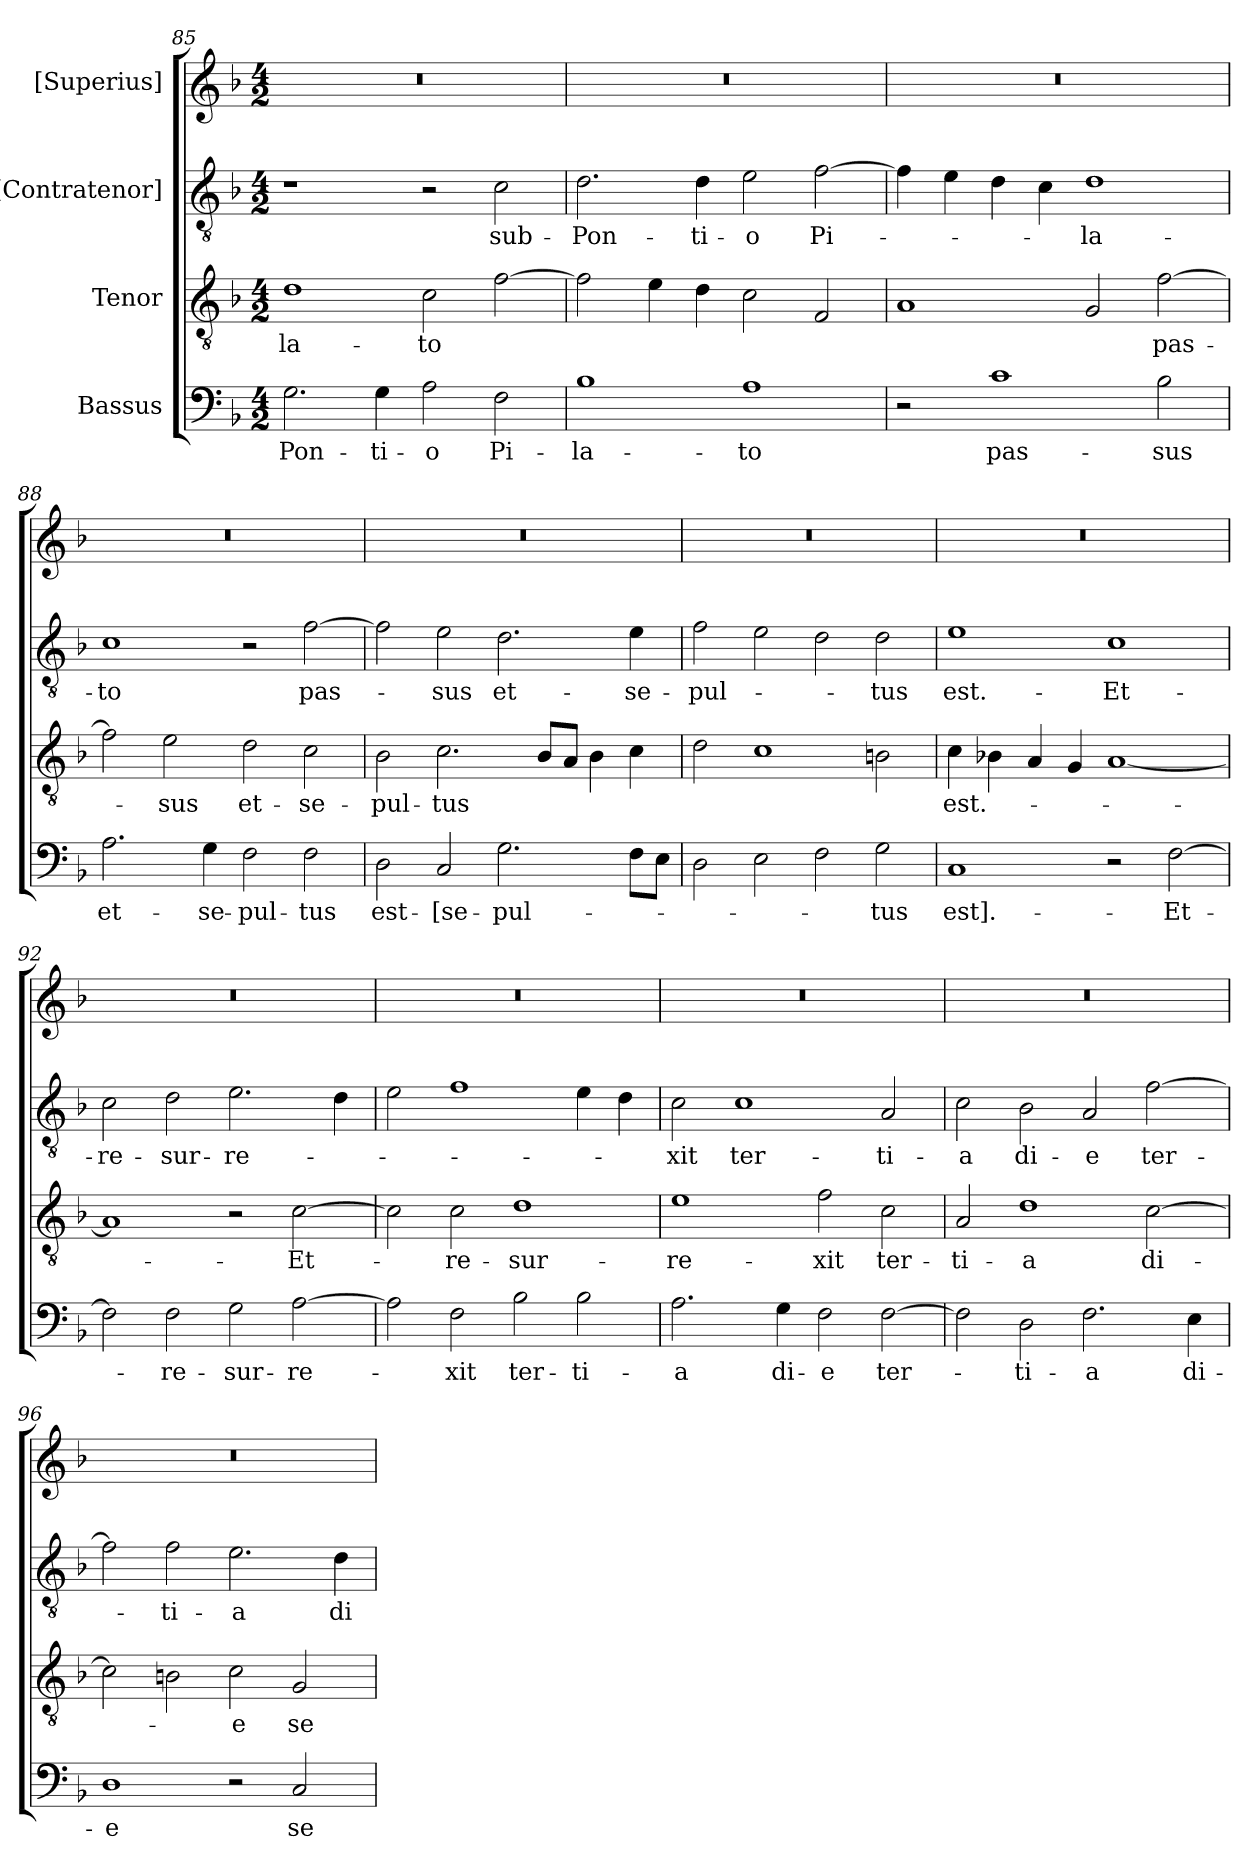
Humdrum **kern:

**kern	**text	**kern	**text	**kern	**text	**kern
*part4	*part4	*part3	*part3	*part2	*part2	*part1
*staff4	*staff4	*staff3	*staff3	*staff2	*staff2	*staff1
*I"Bassus	*	*I"Tenor	*	*I"[Contratenor]	*	*I"[Superius]
*clefF4	*	*clefGv2	*	*clefGv2	*	*clefG2
*k[b-]	*	*k[b-]	*	*k[b-]	*	*k[b-]
*M4/2	*	*M4/2	*	*M4/2	*	*M4/2
=85	=85	=85	=85	=85	=85	=85
2.G\	-Pon-	1d\	-la-	1r	.	0r
4G\	-ti-	.	.	.	.	.
2A\	-o	2c\	-to	2r	.	.
2F\	Pi-	[2f\	.	2c\	sub-	.
=86	=86	=86	=86	=86	=86	=86
1B-\	-la-	2f\]	.	2.d\	Pon-	0r
.	.	4e\	.	.	.	.
.	.	4d\	.	4d\	-ti-	.
1A\	-to	2c\	.	2e\	-o	.
.	.	2F/	.	[2f\	Pi-	.
=87	=87	=87	=87	=87	=87	=87
2r	.	1A/	.	4f\]	.	0r
.	.	.	.	4e\	.	.
1c\	pas-	.	.	4d\	.	.
.	.	.	.	4c\	.	.
.	.	2G/	.	1d\	-la-	.
2B-\	-sus	[2f\	pas-	.	.	.
=88	=88	=88	=88	=88	=88	=88
2.A\	et-	2f\]	.	1c\	-to	0r
.	.	2e\	-sus	.	.	.
4G\	se-	.	.	.	.	.
2F\	-pul-	2d\	et-	2r	.	.
2F\	-tus	2c\	se-	[2f\	pas-	.
=89	=89	=89	=89	=89	=89	=89
2D\	est-	2B-\	-pul-	2f\]	.	0r
2C/	[se-	2.c\	-tus	2e\	-sus	.
2.G\	-pul-	.	.	2.d\	et-	.
.	.	8B-/L	.	.	.	.
.	.	8A/J	.	.	.	.
.	.	4B-\	.	.	.	.
8F\L	.	4c\	.	4e\	se-	.
8E\J	.	.	.	.	.	.
=90	=90	=90	=90	=90	=90	=90
2D\	.	2d\	.	2f\	-pul-	0r
2E\	.	1c\	.	2e\	.	.
2F\	.	.	.	2d\	.	.
2G\	-tus	2Bn\	.	2d\	-tus	.
=91	=91	=91	=91	=91	=91	=91
1C/	est].-	4c\	est.-	1e\	est.-	0r
.	.	4B-X\	.	.	.	.
.	.	4A/	.	.	.	.
.	.	4G/	.	.	.	.
2r	.	[1A/	.	1c\	Et-	.
[2F\	Et-	.	.	.	.	.
=92	=92	=92	=92	=92	=92	=92
2F\]	.	1A/]	.	2c\	re-	0r
2F\	re-	.	.	2d\	-sur-	.
2G\	-sur-	2r	.	2.e\	-re-	.
[2A\	-re-	[2c\	Et-	.	.	.
.	.	.	.	4d\	.	.
=93	=93	=93	=93	=93	=93	=93
2A\]	.	2c\]	.	2e\	.	0r
2F\	-xit	2c\	re-	1f\	.	.
2B-\	ter-	1d\	-sur-	.	.	.
2B-\	-ti-	.	.	4e\	.	.
.	.	.	.	4d\	.	.
=94	=94	=94	=94	=94	=94	=94
2.A\	-a	1e\	-re-	2c\	-xit	0r
.	.	.	.	1c\	ter-	.
4G\	di-	.	.	.	.	.
2F\	-e	2f\	-xit	.	.	.
[2F\	ter-	2c\	ter-	2A/	-ti-	.
=95	=95	=95	=95	=95	=95	=95
2F\]	.	2A/	-ti-	2c\	-a	0r
2D\	-ti-	1d\	-a	2B-\	di-	.
2.F\	-a	.	.	2A/	-e	.
.	.	[2c\	di-	[2f\	ter-	.
4E\	di-	.	.	.	.	.
=96	=96	=96	=96	=96	=96	=96
1D\	-e	2c\]	.	2f\]	.	0r
.	.	2Bn\	.	2f\	-ti-	.
2r	.	2c\	-e	2.e\	-a	.
2C/	se-	2G/	se-	.	.	.
.	.	.	.	4d\	di-	.
=	=	=	=	=	=	=
*-	*-	*-	*-	*-	*-	*-
